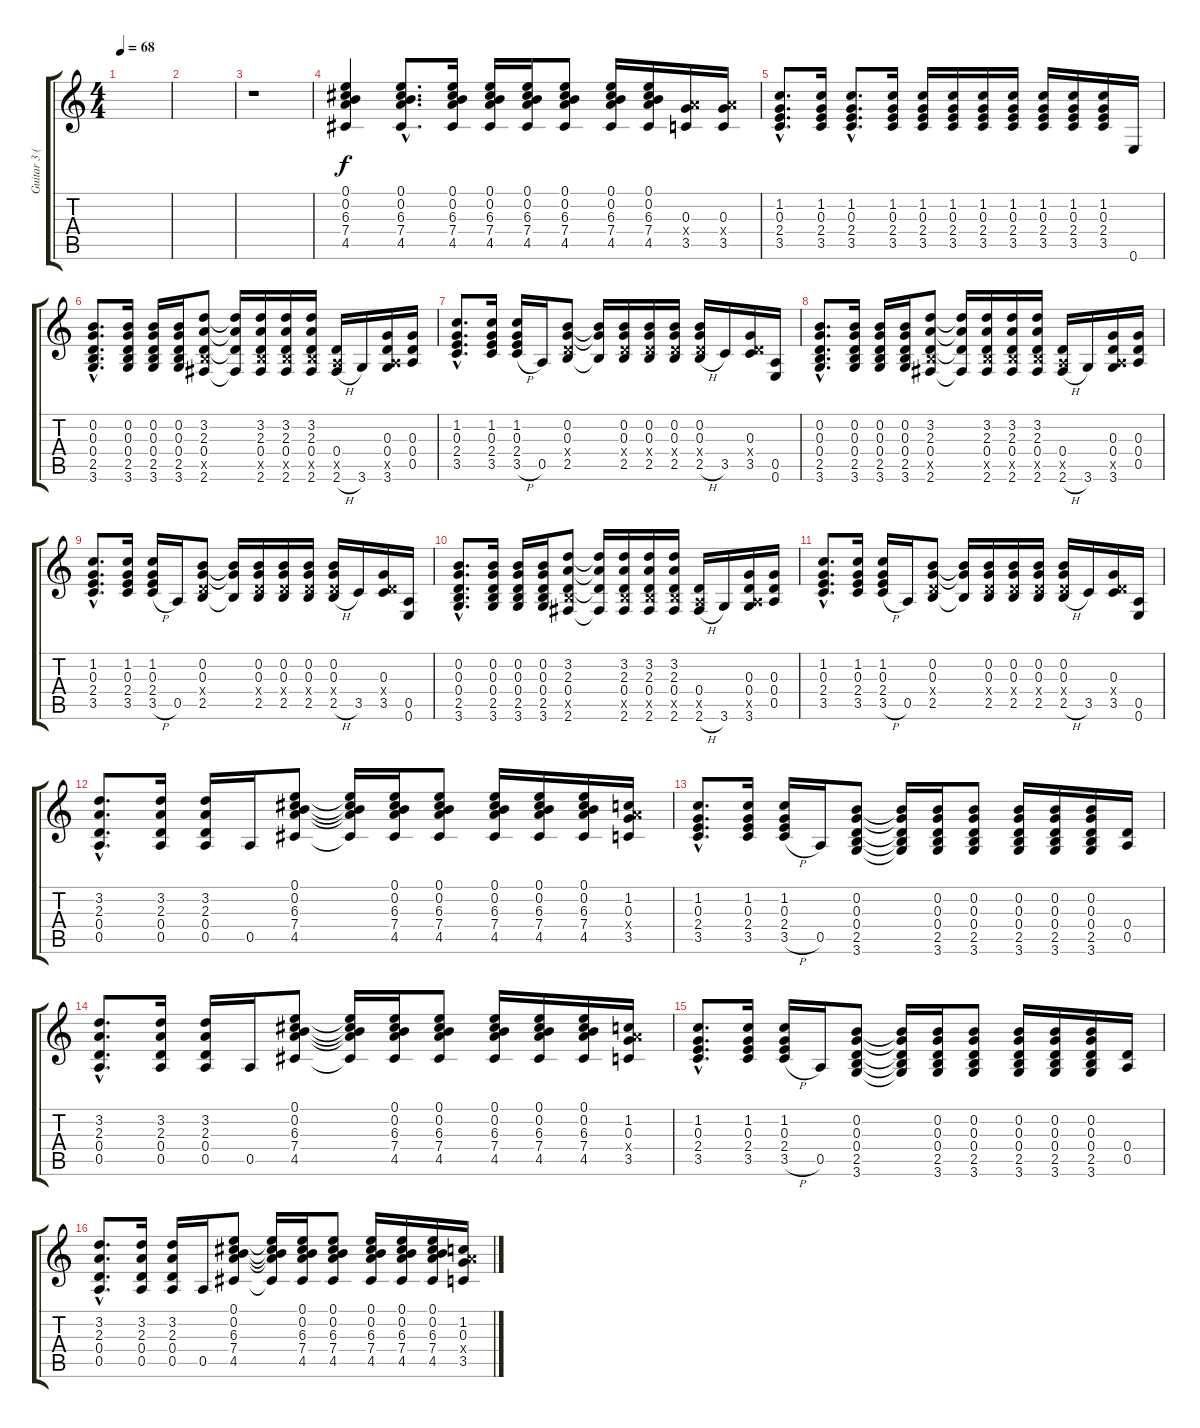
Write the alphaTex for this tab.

\track ("Guitar 3 (double)" "Guitar 3 (") {instrument distortionguitar}
\staff {score tabs}
\tuning (E4 B3 G3 D3 A2 E2) {hide}
\ts (4 4)
\tempo 68
\clef g2
\ks c
|
|
r.1 |
(0.1 0.2 6.3 7.4 4.5).4 (0.1{hac} 0.2{hac} 6.3{hac} 7.4{hac} 4.5{hac}).8{d} (0.1 0.2 6.3 7.4 4.5).16 (0.1 0.2 6.3 7.4 4.5).16 (0.1 0.2 6.3 7.4 4.5).16 (0.1 0.2 6.3 7.4 4.5).8 (0.1 0.2 6.3 7.4 4.5).16 (0.1 0.2 6.3 7.4 4.5).16 (0.3 7.4{x} 3.5).16 (0.3 7.4{x} 3.5).16 |
(1.2{hac} 0.3{hac} 2.4{hac} 3.5{hac}).8{d} (1.2 0.3 2.4 3.5).16 (1.2{hac} 0.3{hac} 2.4{hac} 3.5{hac}).8{d} (1.2 0.3 2.4 3.5).16 (1.2 0.3 2.4 3.5).16 (1.2 0.3 2.4 3.5).16 (1.2 0.3 2.4 3.5).16 (1.2 0.3 2.4 3.5).16 (1.2 0.3 2.4 3.5).16 (1.2 0.3 2.4 3.5).16 (1.2 0.3 2.4 3.5).16 0.6.16 |
(0.2{hac} 0.3{hac} 0.4{hac} 2.5{hac} 3.6{hac}).8{d} (0.2 0.3 0.4 2.5 3.6).16 (0.2 0.3 0.4 2.5 3.6).16 (0.2 0.3 0.4 2.5 3.6).16 (3.2 2.3 0.4 2.5{x} 2.6).8 (3.2{t} 2.3{t} 0.4{t} 2.6{t}).16 (3.2 2.3 0.4 2.5{x} 2.6).16 (3.2 2.3 0.4 2.5{x} 2.6).16 (3.2 2.3 0.4 2.5{x} 2.6).16 (0.4 0.5{x} 2.6{h}).16 3.6.16 (0.3 0.4 0.5{x} 3.6).16 (0.3 0.4 0.5).16 |
(1.2{hac} 0.3{hac} 2.4{hac} 3.5{hac}).8{d} (1.2 0.3 2.4 3.5).16 (1.2 0.3 2.4 3.5{h}).16 0.5.16 (0.2 0.3 0.4{x} 2.5).8 (0.2{t} 0.3{t} 2.5{t}).16 (0.2 0.3 0.4{x} 2.5).16 (0.2 0.3 0.4{x} 2.5).16 (0.2 0.3 0.4{x} 2.5).16 (0.2 0.3 0.4{x} 2.5{h}).16 3.5.16 (0.3 0.4{x} 3.5).16 (0.5 0.6).16 |
(0.2{hac} 0.3{hac} 0.4{hac} 2.5{hac} 3.6{hac}).8{d} (0.2 0.3 0.4 2.5 3.6).16 (0.2 0.3 0.4 2.5 3.6).16 (0.2 0.3 0.4 2.5 3.6).16 (3.2 2.3 0.4 2.5{x} 2.6).8 (3.2{t} 2.3{t} 0.4{t} 2.6{t}).16 (3.2 2.3 0.4 2.5{x} 2.6).16 (3.2 2.3 0.4 2.5{x} 2.6).16 (3.2 2.3 0.4 2.5{x} 2.6).16 (0.4 0.5{x} 2.6{h}).16 3.6.16 (0.3 0.4 0.5{x} 3.6).16 (0.3 0.4 0.5).16 |
(1.2{hac} 0.3{hac} 2.4{hac} 3.5{hac}).8{d} (1.2 0.3 2.4 3.5).16 (1.2 0.3 2.4 3.5{h}).16 0.5.16 (0.2 0.3 0.4{x} 2.5).8 (0.2{t} 0.3{t} 2.5{t}).16 (0.2 0.3 0.4{x} 2.5).16 (0.2 0.3 0.4{x} 2.5).16 (0.2 0.3 0.4{x} 2.5).16 (0.2 0.3 0.4{x} 2.5{h}).16 3.5.16 (0.3 0.4{x} 3.5).16 (0.5 0.6).16 |
(0.2{hac} 0.3{hac} 0.4{hac} 2.5{hac} 3.6{hac}).8{d} (0.2 0.3 0.4 2.5 3.6).16 (0.2 0.3 0.4 2.5 3.6).16 (0.2 0.3 0.4 2.5 3.6).16 (3.2 2.3 0.4 2.5{x} 2.6).8 (3.2{t} 2.3{t} 0.4{t} 2.6{t}).16 (3.2 2.3 0.4 2.5{x} 2.6).16 (3.2 2.3 0.4 2.5{x} 2.6).16 (3.2 2.3 0.4 2.5{x} 2.6).16 (0.4 0.5{x} 2.6{h}).16 3.6.16 (0.3 0.4 0.5{x} 3.6).16 (0.3 0.4 0.5).16 |
(1.2{hac} 0.3{hac} 2.4{hac} 3.5{hac}).8{d} (1.2 0.3 2.4 3.5).16 (1.2 0.3 2.4 3.5{h}).16 0.5.16 (0.2 0.3 0.4{x} 2.5).8 (0.2{t} 0.3{t} 2.5{t}).16 (0.2 0.3 0.4{x} 2.5).16 (0.2 0.3 0.4{x} 2.5).16 (0.2 0.3 0.4{x} 2.5).16 (0.2 0.3 0.4{x} 2.5{h}).16 3.5.16 (0.3 0.4{x} 3.5).16 (0.5 0.6).16 |
(3.2{hac} 2.3{hac} 0.4{hac} 0.5{hac}).8{d} (3.2 2.3 0.4 0.5).16 (3.2 2.3 0.4 0.5).16 0.5.16 (0.1 0.2 6.3 7.4 4.5).8 (0.1{t} 0.2{t} 6.3{t} 7.4{t} 4.5{t}).16 (0.1 0.2 6.3 7.4 4.5).16 (0.1 0.2 6.3 7.4 4.5).8 (0.1 0.2 6.3 7.4 4.5).16 (0.1 0.2 6.3 7.4 4.5).16 (0.1 0.2 6.3 7.4 4.5).16 (1.2 0.3 7.4{x} 3.5).16 |
(1.2{hac} 0.3{hac} 2.4{hac} 3.5{hac}).8{d} (1.2 0.3 2.4 3.5).16 (1.2 0.3 2.4 3.5{h}).16 0.5.16 (0.2 0.3 0.4 2.5 3.6).8 (0.2{t} 0.3{t} 0.4{t} 2.5{t} 3.6{t}).16 (0.2 0.3 0.4 2.5 3.6).16 (0.2 0.3 0.4 2.5 3.6).8 (0.2 0.3 0.4 2.5 3.6).16 (0.2 0.3 0.4 2.5 3.6).16 (0.2 0.3 0.4 2.5 3.6).16 (0.4 0.5).16 |
(3.2{hac} 2.3{hac} 0.4{hac} 0.5{hac}).8{d} (3.2 2.3 0.4 0.5).16 (3.2 2.3 0.4 0.5).16 0.5.16 (0.1 0.2 6.3 7.4 4.5).8 (0.1{t} 0.2{t} 6.3{t} 7.4{t} 4.5{t}).16 (0.1 0.2 6.3 7.4 4.5).16 (0.1 0.2 6.3 7.4 4.5).8 (0.1 0.2 6.3 7.4 4.5).16 (0.1 0.2 6.3 7.4 4.5).16 (0.1 0.2 6.3 7.4 4.5).16 (1.2 0.3 7.4{x} 3.5).16 |
(1.2{hac} 0.3{hac} 2.4{hac} 3.5{hac}).8{d} (1.2 0.3 2.4 3.5).16 (1.2 0.3 2.4 3.5{h}).16 0.5.16 (0.2 0.3 0.4 2.5 3.6).8 (0.2{t} 0.3{t} 0.4{t} 2.5{t} 3.6{t}).16 (0.2 0.3 0.4 2.5 3.6).16 (0.2 0.3 0.4 2.5 3.6).8 (0.2 0.3 0.4 2.5 3.6).16 (0.2 0.3 0.4 2.5 3.6).16 (0.2 0.3 0.4 2.5 3.6).16 (0.4 0.5).16 |
(3.2{hac} 2.3{hac} 0.4{hac} 0.5{hac}).8{d} (3.2 2.3 0.4 0.5).16 (3.2 2.3 0.4 0.5).16 0.5.16 (0.1 0.2 6.3 7.4 4.5).8 (0.1{t} 0.2{t} 6.3{t} 7.4{t} 4.5{t}).16 (0.1 0.2 6.3 7.4 4.5).16 (0.1 0.2 6.3 7.4 4.5).8 (0.1 0.2 6.3 7.4 4.5).16 (0.1 0.2 6.3 7.4 4.5).16 (0.1 0.2 6.3 7.4 4.5).16 (1.2 0.3 7.4{x} 3.5).16
